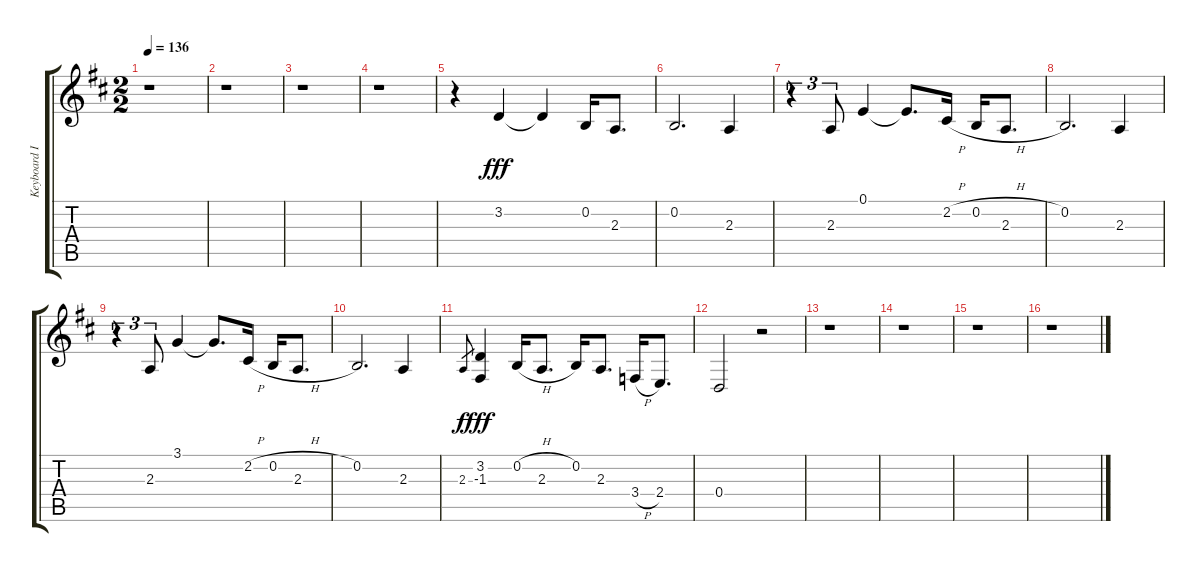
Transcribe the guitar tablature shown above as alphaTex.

\track ("Keyboard I" "Keyboard I") {instrument lead2sawtooth}
\staff {score tabs}
\tuning (E4 B3 G3 D3 A2 E2) {hide}
\ts (2 2)
\tempo 136
\clef g2
\ks d
r.1{dy mf} |
r.1 |
r.1 |
r.1 |
r.4 3.2.4{dy fff} 3.2{t}.4 0.2.16 2.3.8{d} |
0.2.2{d} 2.3.4 |
r.4{tu (3 2)} 2.3.8{tu (3 2)} 0.1.4 0.1{t}.8{d} 2.2{h}.16{beam split} 0.2{h}.16 2.3.8{d} |
0.2.2{d} 2.3.4 |
r.4{tu (3 2)} 2.3.8{tu (3 2)} 3.1.4 3.1{t}.8{d} 2.2{h}.16{beam split} 0.2{h}.16 2.3.8{d} |
0.2.2{d} 2.3.4 |
2.3.8{gr dy f} (3.2 -1.3).4{dy fff} 0.2{h}.16 2.3.8{d} 0.2.16 2.3.8{d beam split} 3.4{h}.16 2.4.8{d} |
0.4.2 r.2 |
r.1 |
r.1 |
r.1 |
r.1
